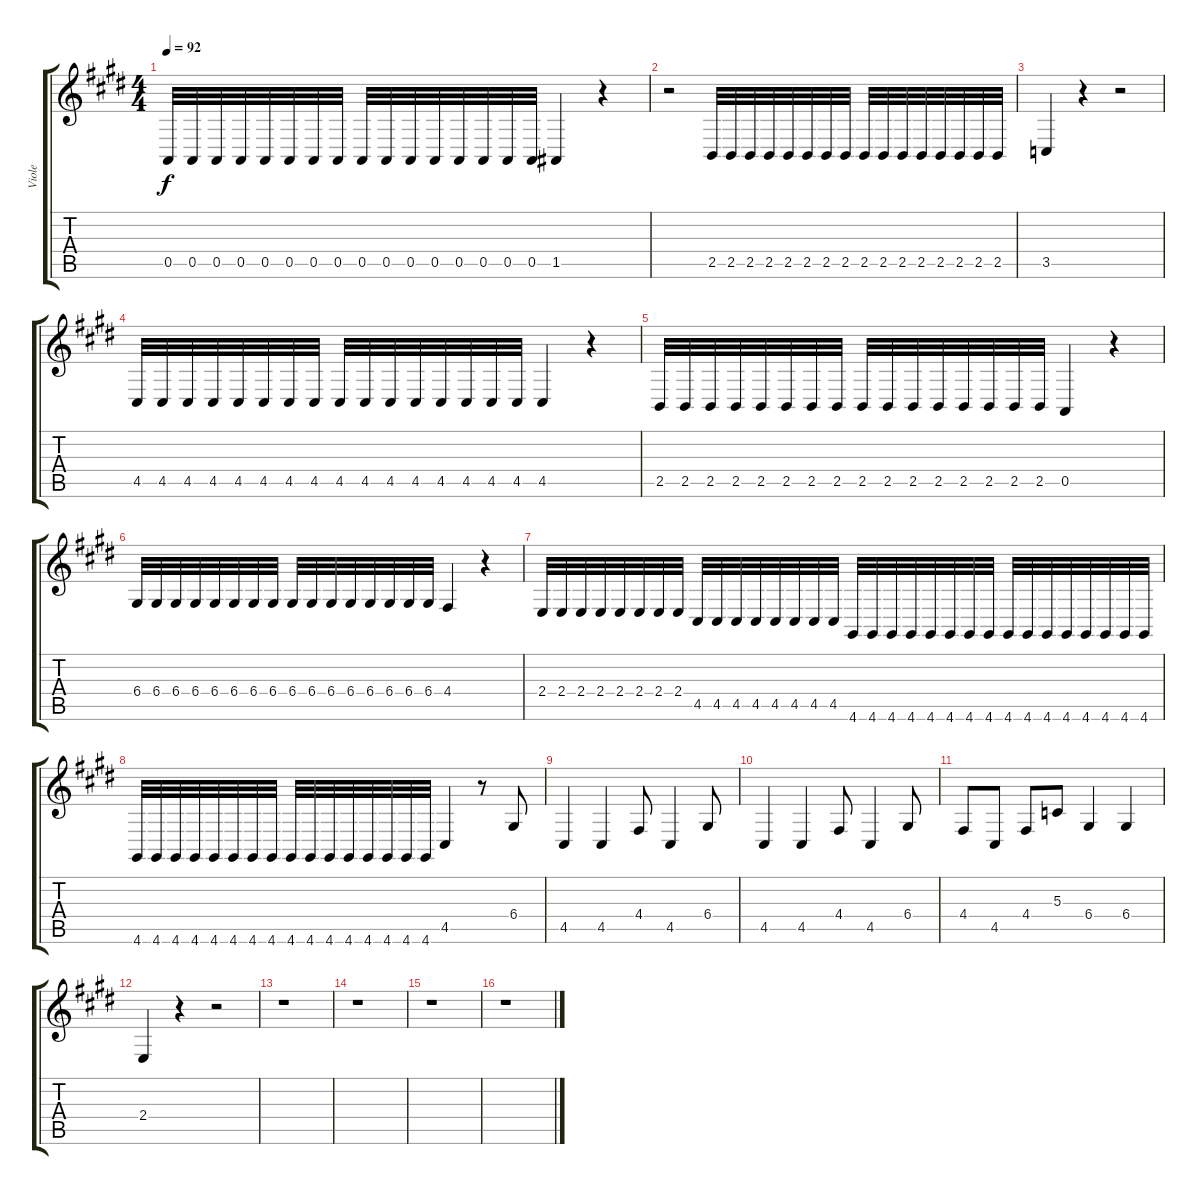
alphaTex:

\track ("Viole" "Viole") {instrument viola}
\staff {score tabs}
\tuning (E4 B3 G3 D3 A2 E2) {hide}
\ts (4 4)
\tempo 92
\clef g2
\ks e
0.5.32{dy f} 0.5.32 0.5.32 0.5.32 0.5.32 0.5.32 0.5.32 0.5.32 0.5.32 0.5.32 0.5.32 0.5.32 0.5.32 0.5.32 0.5.32 0.5.32 1.5.4 r.4 |
r.2 2.5.32 2.5.32 2.5.32 2.5.32 2.5.32 2.5.32 2.5.32 2.5.32 2.5.32 2.5.32 2.5.32 2.5.32 2.5.32 2.5.32 2.5.32 2.5.32 |
3.5.4 r.4 r.2 |
4.5.32 4.5.32 4.5.32 4.5.32 4.5.32 4.5.32 4.5.32 4.5.32 4.5.32 4.5.32 4.5.32 4.5.32 4.5.32 4.5.32 4.5.32 4.5.32 4.5.4 r.4 |
2.5.32 2.5.32 2.5.32 2.5.32 2.5.32 2.5.32 2.5.32 2.5.32 2.5.32 2.5.32 2.5.32 2.5.32 2.5.32 2.5.32 2.5.32 2.5.32 0.5.4 r.4 |
6.4.32 6.4.32 6.4.32 6.4.32 6.4.32 6.4.32 6.4.32 6.4.32 6.4.32 6.4.32 6.4.32 6.4.32 6.4.32 6.4.32 6.4.32 6.4.32 4.4.4 r.4 |
2.4.32 2.4.32 2.4.32 2.4.32 2.4.32 2.4.32 2.4.32 2.4.32 4.5.32 4.5.32 4.5.32 4.5.32 4.5.32 4.5.32 4.5.32 4.5.32 4.6.32 4.6.32 4.6.32 4.6.32 4.6.32 4.6.32 4.6.32 4.6.32 4.6.32 4.6.32 4.6.32 4.6.32 4.6.32 4.6.32 4.6.32 4.6.32 |
\ks c#minor
4.6.32 4.6.32 4.6.32 4.6.32 4.6.32 4.6.32 4.6.32 4.6.32 4.6.32 4.6.32 4.6.32 4.6.32 4.6.32 4.6.32 4.6.32 4.6.32 4.5.4 r.8 6.4.8 |
\ks e
4.5.4 4.5.4 4.4.8 4.5.4 6.4.8 |
\ks c#minor
4.5.4 4.5.4 4.4.8 4.5.4 6.4.8 |
4.4.8 4.5.8 4.4.8 5.3.8 6.4.4 6.4.4 |
2.4.4 r.4 r.2 |
r.1 |
\ks e
r.1 |
\ks c#minor
r.1 |
r.1
